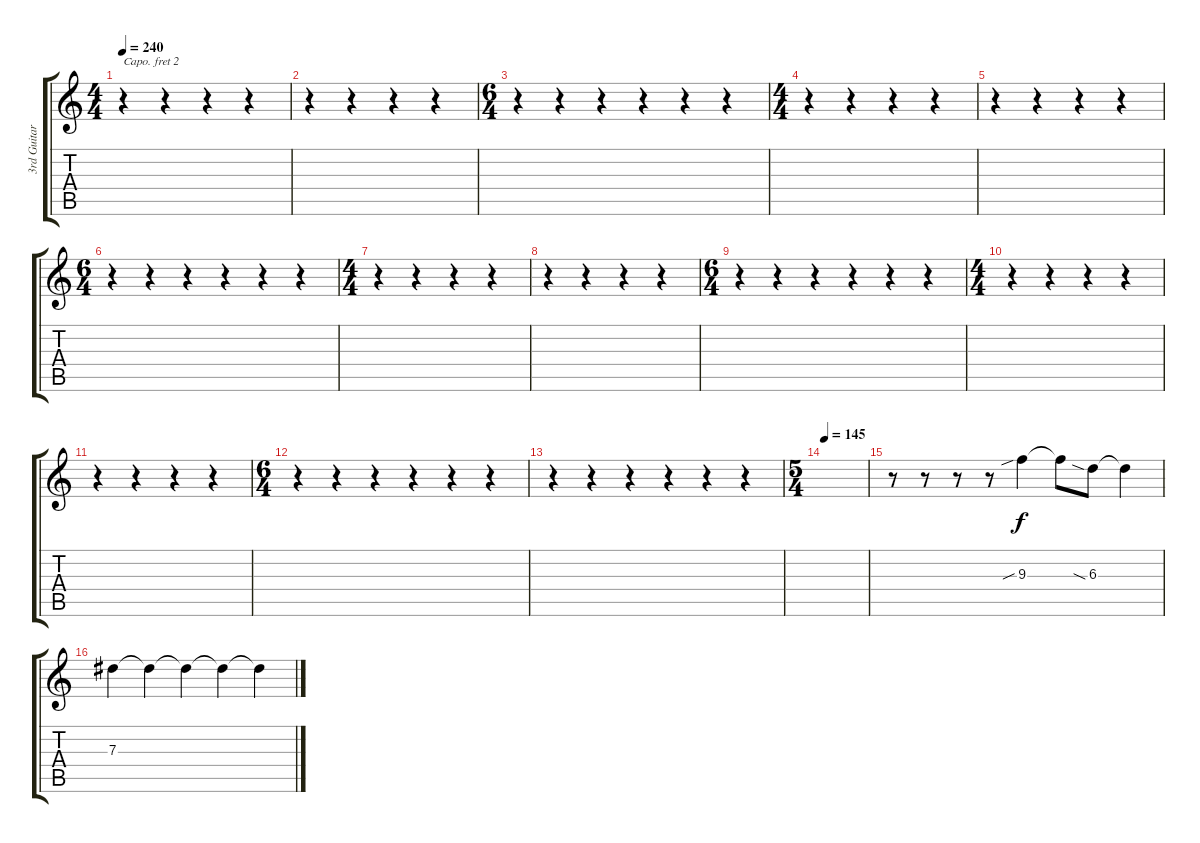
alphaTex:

\track ("3rd Guitar" "3rd Guitar") {instrument electricguitarjazz}
\staff {score tabs}
\capo 2
\tuning (Eb4 Bb3 Gb3 Db3 Bb2 Eb2) {hide}
\ts (4 4)
\tempo 240
\clef g2
\ks c
r.4{dy f} r.4 r.4 r.4 |
r.4 r.4 r.4 r.4 |
\ts (6 4)
r.4 r.4 r.4 r.4 r.4 r.4 |
\ts (4 4)
r.4 r.4 r.4 r.4 |
r.4 r.4 r.4 r.4 |
\ts (6 4)
r.4 r.4 r.4 r.4 r.4 r.4 |
\ts (4 4)
r.4 r.4 r.4 r.4 |
r.4 r.4 r.4 r.4 |
\ts (6 4)
r.4 r.4 r.4 r.4 r.4 r.4 |
\ts (4 4)
r.4 r.4 r.4 r.4 |
r.4 r.4 r.4 r.4 |
\ts (6 4)
r.4 r.4 r.4 r.4 r.4 r.4 |
r.4 r.4 r.4 r.4 r.4 r.4 |
\ts (5 4)
\tempo 145
|
r.8 r.8 r.8 r.8 9.3{sib}.4 9.3{t}.8 6.3{sia}.8 6.3{t}.4 |
7.3.4 7.3{t}.4 7.3{t}.4 7.3{t}.4 7.3{t}.4
